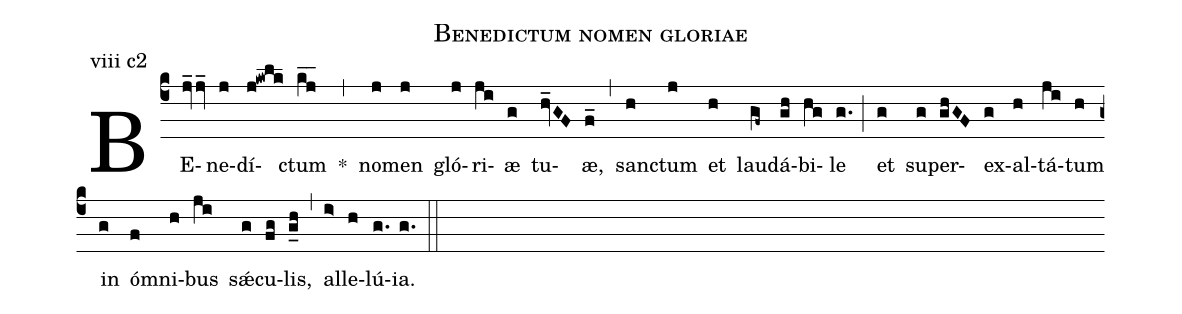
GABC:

name: Benedictum nomen gloriae;
annotation: viii c2;
mode: 8;
%%
(c4)
BE(jv_jv_)ne(j)dí(j!kwlk)ctum(kj__) *(,)
no(j)men(j) gló(j)ri(ji)æ(g) tu(hv_GF)æ,(f_) (,)
san(h)ctum(j) et(h) lau(gf~)dá(gh)bi(hg)le(g.) (;)
et(g) su(g)per(ghGF)ex(g)al(h)tá(ji)tum(h) in(g) óm(f)ni(h)bus(ji) sǽ(g)cu(fg)lis,(g_h) (,)
al(i>)le(h)lú(g.)ia.(g.) (::)
